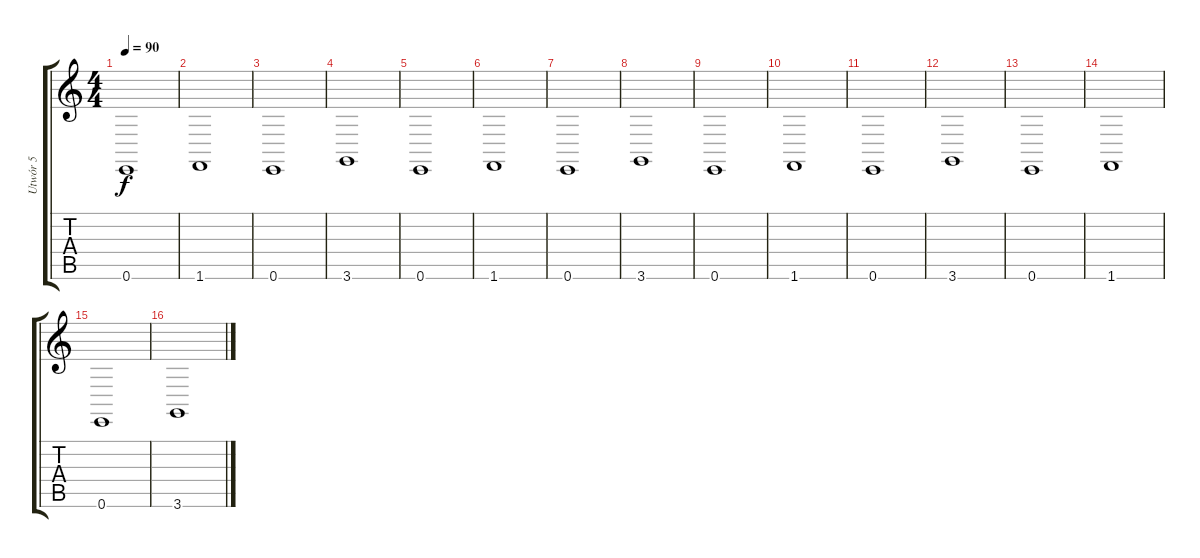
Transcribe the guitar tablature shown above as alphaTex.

\track ("Utwór 5" "Utwór 5") {instrument rockorgan}
\staff {score tabs}
\tuning (E4 B3 G3 D3 A2 E2) {hide}
\ts (4 4)
\tempo 90
\clef g2
\ks c
0.6.1{dy f} |
1.6.1 |
0.6.1 |
3.6.1 |
0.6.1 |
1.6.1 |
0.6.1 |
3.6.1 |
0.6.1 |
1.6.1 |
0.6.1 |
3.6.1 |
0.6.1 |
1.6.1 |
0.6.1 |
3.6.1
